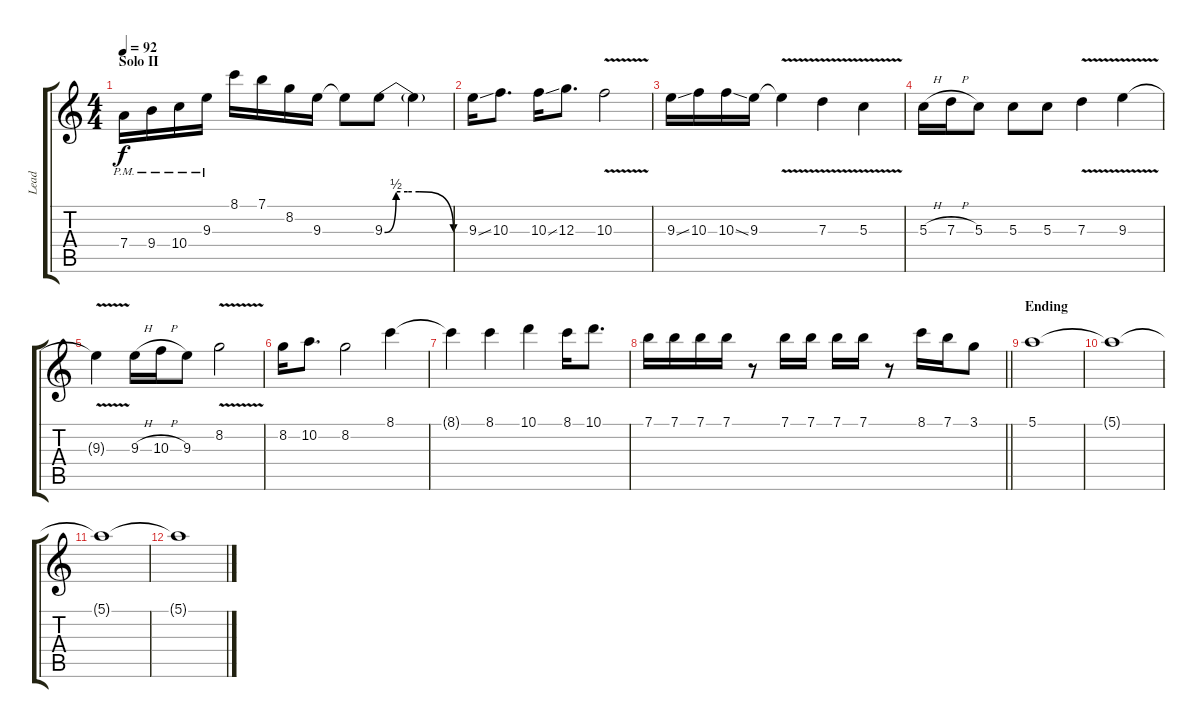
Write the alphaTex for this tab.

\track ("Lead" "Lead") {instrument electricguitarclean}
\staff {score tabs}
\tuning (E4 B3 G3 D3 A2 E2) {hide}
\ts (4 4)
\section ("" "Solo II")
\tempo 92
\clef g2
\ks c
7.4{pm}.16{dy f volume 16 instrument overdrivenguitar} 9.4{pm}.16 10.4{pm}.16 9.3{pm}.16 8.1.16 7.1.16 8.2.16 9.3.16 9.3{t}.8 9.3{be (custom 0 0 10 2 20 2 30 2 60 0)}.8 9.3{t}.4 |
9.3{ss}.16 10.3.8{d} 10.3{ss}.16 12.3.8{d} 10.3{v}.2 |
9.3{ss}.16 10.3.16 10.3{ss}.16 9.3.16 9.3{v t}.4 7.3{v}.4 5.3{v}.4 |
5.3{h}.16 7.3{h}.16 5.3.8 5.3.8 5.3.8 7.3{v}.4 9.3{v}.4 |
9.3{t}.4 9.3{h}.16 10.3{h}.16 9.3.8 8.2{v}.2 |
8.2.16 10.2.8{d} 8.2.2 8.1.4 |
8.1{t}.4 8.1.4 10.1.4 8.1.16 10.1.8{d} |
\barLineRight lightlight
7.1.16 7.1.16 7.1.16 7.1.16 r.8 7.1.16 7.1.16 7.1.16 7.1.16 r.8 8.1.16 7.1.16 3.1.8 |
\section ("" "Ending")
5.1.1 |
5.1{t}.1 |
5.1{t}.1 |
5.1{t}.1
